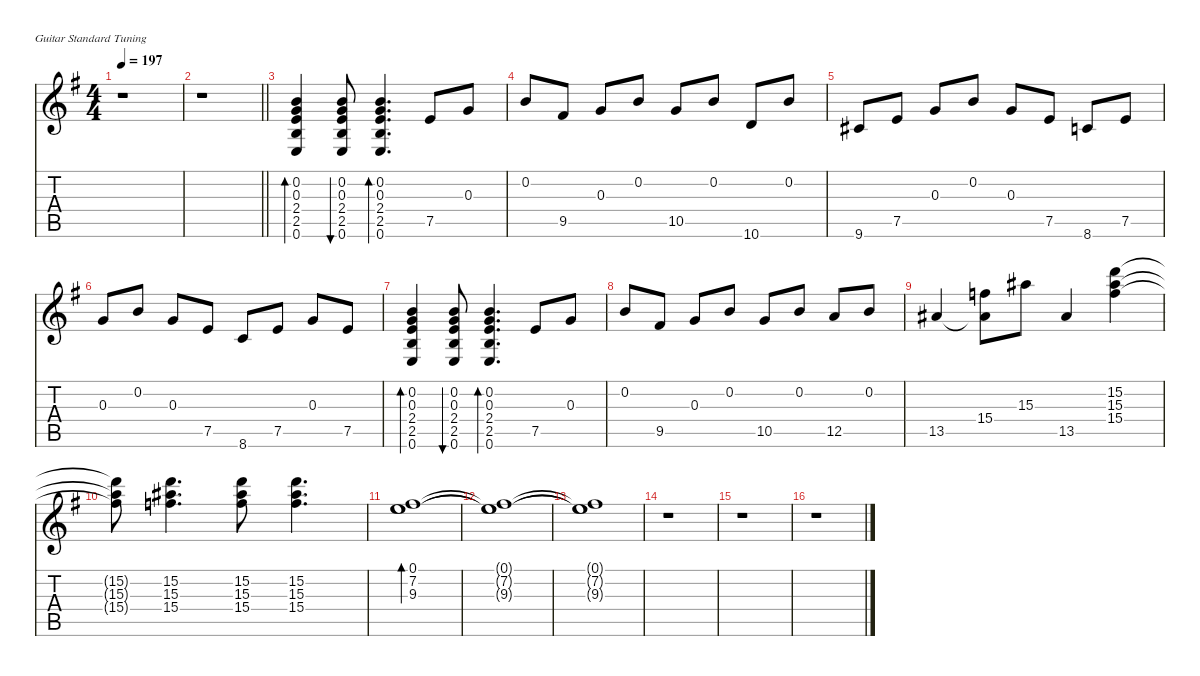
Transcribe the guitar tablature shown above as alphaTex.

\defaultSystemsLayout 4
\hideDynamics
\bracketExtendMode nobrackets
\singleTrackTrackNamePolicy hidden
\multiTrackTrackNamePolicy hidden
\firstSystemTrackNameMode fullname
\firstSystemTrackNameOrientation horizontal
\otherSystemsTrackNameOrientation horizontal
\track ("Guitar 2" "s.guit.") {defaultSystemsLayout 8 instrument acousticguitarsteel}
\staff {score tabs}
\tuning (E4 B3 G3 D3 A2 E2)
\ts (4 4)
\tempo 197
\clef g2
\ks eminor
r.1{dy f beam Down} |
\barLineRight lightlight
r.1{beam Down} |
(0.2{acc forcenatural} 0.3{acc forcenatural} 2.4{acc forcenatural} 2.5{acc forcenatural} 0.6{acc forcenatural}).4{bd 60 dy mp instrument acousticguitarsteel beam Up} (0.2{acc forcenatural} 0.3{acc forcenatural} 2.4{acc forcenatural} 2.5{acc forcenatural} 0.6{acc forcenatural}).8{bu 60 beam Up} (0.2{acc forcenatural} 0.3{acc forcenatural} 2.4{acc forcenatural} 2.5{acc forcenatural} 0.6{acc forcenatural}).4{d bd 60 beam Up} 7.5{acc forcenatural}.8{beam Up} 0.3{acc forcenatural}.8{beam Up} |
0.2{acc forcenatural}.8{beam Up} 9.5{acc #}.8{beam Up} 0.3{acc forcenatural}.8{beam Up} 0.2{acc forcenatural}.8{beam Up} 10.5{acc forcenatural}.8{beam Up} 0.2{acc forcenatural}.8{beam Up} 10.6{acc forcenatural}.8{beam Up} 0.2{acc forcenatural}.8{beam Up} |
9.6{acc #}.8{beam Up} 7.5{acc forcenatural}.8{beam Up} 0.3{acc forcenatural}.8{beam Up} 0.2{acc forcenatural}.8{beam Up} 0.3{acc forcenatural}.8{beam Up} 7.5{acc forcenatural}.8{beam Up} 8.6{acc forcenatural}.8{beam Up} 7.5{acc forcenatural}.8{beam Up} |
0.3{acc forcenatural}.8{beam Up} 0.2{acc forcenatural}.8{beam Up} 0.3{acc forcenatural}.8{beam Up} 7.5{acc forcenatural}.8{beam Up} 8.6{acc forcenatural}.8{beam Up} 7.5{acc forcenatural}.8{beam Up} 0.3{acc forcenatural}.8{beam Up} 7.5{acc forcenatural}.8{beam Up} |
(0.2{acc forcenatural} 0.3{acc forcenatural} 2.4{acc forcenatural} 2.5{acc forcenatural} 0.6{acc forcenatural}).4{bd 60 beam Up} (0.2{acc forcenatural} 0.3{acc forcenatural} 2.4{acc forcenatural} 2.5{acc forcenatural} 0.6{acc forcenatural}).8{bu 60 beam Up} (0.2{acc forcenatural} 0.3{acc forcenatural} 2.4{acc forcenatural} 2.5{acc forcenatural} 0.6{acc forcenatural}).4{d bd 60 beam Up} 7.5{acc forcenatural}.8{beam Up} 0.3{acc forcenatural}.8{beam Up} |
0.2{acc forcenatural}.8{beam Up} 9.5{acc #}.8{beam Up} 0.3{acc forcenatural}.8{beam Up} 0.2{acc forcenatural}.8{beam Up} 10.5{acc forcenatural}.8{beam Up} 0.2{acc forcenatural}.8{beam Up} 12.5{acc forcenatural}.8{beam Up} 0.2{acc forcenatural}.8{beam Up} |
13.5{acc #}.4{beam Up} (15.4{acc forcenatural} 13.5{t acc #}).8{beam Down} 15.3{acc #}.8{beam Down} 13.5{acc #}.4{beam Up} (15.2{acc forcenatural} 15.3{acc #} 15.4{acc forcenatural}).4{beam Down} |
(15.2{t acc forcenatural} 15.3{t acc #} 15.4{t acc forcenatural}).8{beam Down} (15.2{acc forcenatural} 15.3{acc #} 15.4{acc forcenatural}).4{d beam Down} (15.2{acc forcenatural} 15.3{acc #} 15.4{acc forcenatural}).8{beam Down} (15.2{acc forcenatural} 15.3{acc #} 15.4{acc forcenatural}).4{d beam Down} |
(0.1{acc forcenatural} 7.2{acc #} 9.3{acc forcenatural}).1{bd 480 dy f instrument overdrivenguitar beam Down} |
(0.1{t acc forcenatural} 7.2{t acc #} 9.3{t acc forcenatural}).1{beam Down} |
(0.1{t acc forcenatural} 7.2{t acc #} 9.3{t acc forcenatural}).1{dy mf beam Down} |
r.1{beam Down} |
r.1{beam Down} |
r.1{beam Down}
